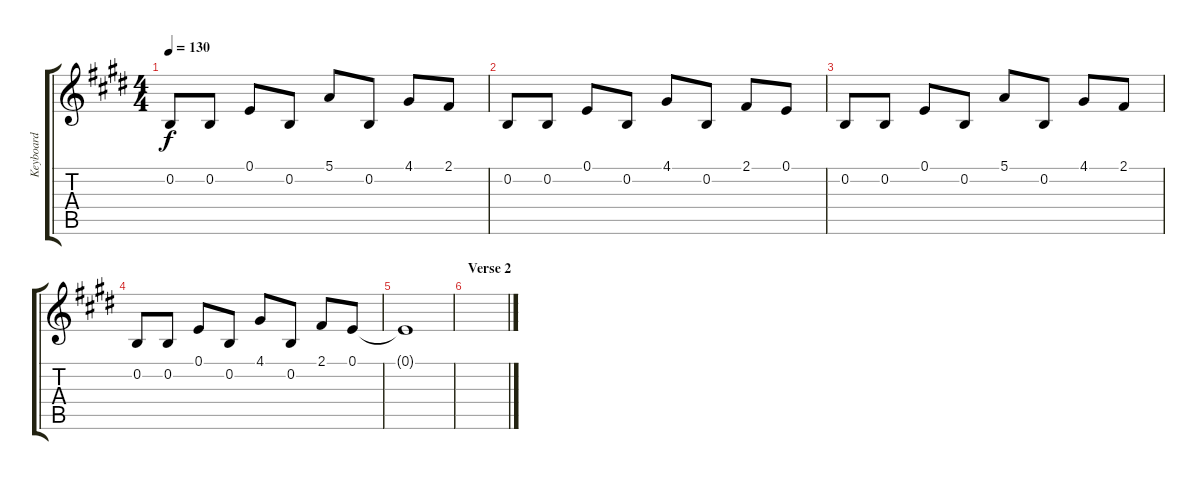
\track ("Keyboard" "Keyboard") {instrument vibraphone}
\staff {score tabs}
\tuning (E4 B3 G3 D3 A2 E2) {hide}
\ts (4 4)
\tempo 130
\clef g2
\ks e
0.2.8{dy f} 0.2.8 0.1.8 0.2.8 5.1.8 0.2.8 4.1.8 2.1.8 |
0.2.8 0.2.8 0.1.8 0.2.8 4.1.8 0.2.8 2.1.8 0.1.8 |
0.2.8 0.2.8 0.1.8 0.2.8 5.1.8 0.2.8 4.1.8 2.1.8 |
0.2.8 0.2.8 0.1.8 0.2.8 4.1.8 0.2.8 2.1.8 0.1.8 |
0.1{t}.1 |
\section ("" "Verse 2")
